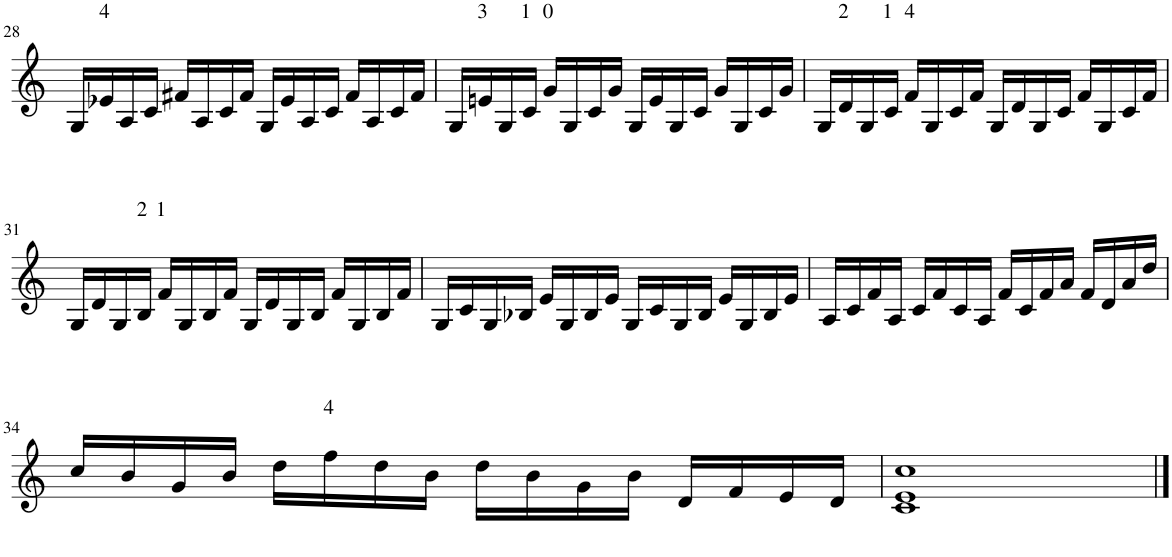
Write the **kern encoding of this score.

**kern
*part1
*staff1
*I"Piano
*I'Pno.
!!LO:PB:g=z
*clefG2
*k[]
*M2/2
*met(c|)
=28
16G/LL
!LO:TX:a:t=4
16e-X/
16A/
16c/JJ
16f#X/LL
16A/
16c/
16f#/JJ
16G/LL
16e-/
16A/
16c/JJ
16f#/LL
16A/
16c/
16f#/JJ
=29
16G/LL
!LO:TX:a:t=3
16en/
16G/
!LO:TX:a:t=1
16c/JJ
!LO:TX:a:t=0
16g/LL
16G/
16c/
16g/JJ
16G/LL
16e/
16G/
16c/JJ
16g/LL
16G/
16c/
16g/JJ
=30
16G/LL
!LO:TX:a:t=2
16d/
16G/
!LO:TX:a:t=1
16c/JJ
!LO:TX:a:t=4
16f/LL
16G/
16c/
16f/JJ
16G/LL
16d/
16G/
16c/JJ
16f/LL
16G/
16c/
16f/JJ
!!LO:LB:g=z
=31
16G/LL
16d/
16G/
!LO:TX:a:t=2
16B/JJ
!LO:TX:a:t=1
16f/LL
16G/
16B/
16f/JJ
16G/LL
16d/
16G/
16B/JJ
16f/LL
16G/
16B/
16f/JJ
=32
16G/LL
16c/
16G/
16B-X/JJ
16e/LL
16G/
16B-/
16e/JJ
16G/LL
16cn/
16G/
16B-X/JJ
16e/LL
16G/
16B-X/
16e/JJ
=33
16A/LL
16c/
16f/
16A/JJ
16c/LL
16f/
16c/
16A/JJ
16f/LL
16c/
16f/
16a/JJ
16f/LL
16d/
16a/
16dd/JJ
!!LO:LB:g=z
=34
16cc/LL
16b/
16g/
16b/JJ
16dd\LL
!LO:TX:a:t=4
16ff\
16dd\
16b\JJ
16dd\LL
16b\
16g\
16b\JJ
16d/LL
16f/
16e/
16d/JJ
=35
1c 1e 1cc
==
*-
